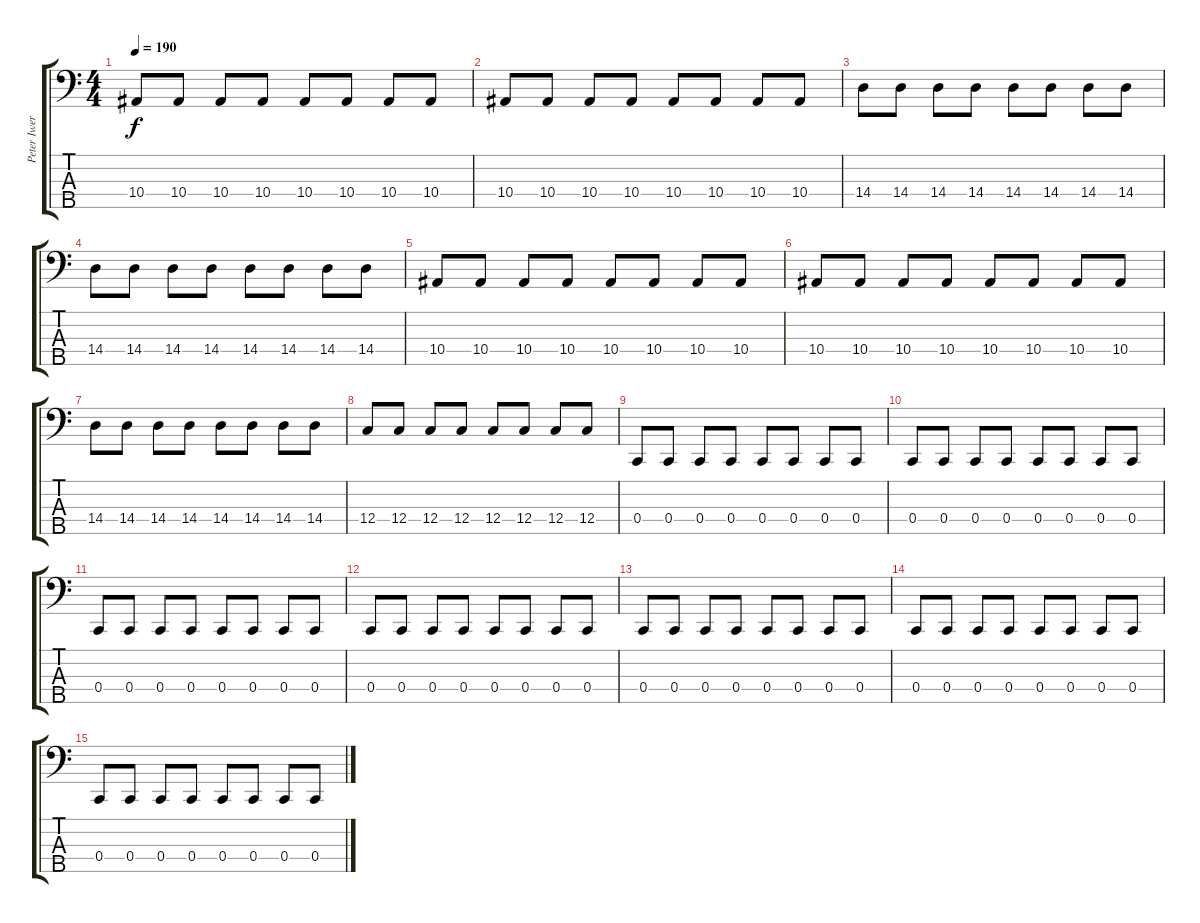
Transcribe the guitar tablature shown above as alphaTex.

\track ("Peter Iwers" "Peter Iwer") {instrument electricbasspick}
\staff {score tabs}
\tuning (E2 Bb1 F1 C1 G0) {hide}
\ts (4 4)
\tempo 190
\clef f4
\ks c
10.4.8{dy f} 10.4.8 10.4.8 10.4.8 10.4.8 10.4.8 10.4.8 10.4.8 |
10.4.8 10.4.8 10.4.8 10.4.8 10.4.8 10.4.8 10.4.8 10.4.8 |
14.4.8 14.4.8 14.4.8 14.4.8 14.4.8 14.4.8 14.4.8 14.4.8 |
14.4.8 14.4.8 14.4.8 14.4.8 14.4.8 14.4.8 14.4.8 14.4.8 |
10.4.8 10.4.8 10.4.8 10.4.8 10.4.8 10.4.8 10.4.8 10.4.8 |
10.4.8 10.4.8 10.4.8 10.4.8 10.4.8 10.4.8 10.4.8 10.4.8 |
14.4.8 14.4.8 14.4.8 14.4.8 14.4.8 14.4.8 14.4.8 14.4.8 |
12.4.8 12.4.8 12.4.8 12.4.8 12.4.8 12.4.8 12.4.8 12.4.8 |
0.4.8 0.4.8 0.4.8 0.4.8 0.4.8 0.4.8 0.4.8 0.4.8 |
0.4.8 0.4.8 0.4.8 0.4.8 0.4.8 0.4.8 0.4.8 0.4.8 |
0.4.8 0.4.8 0.4.8 0.4.8 0.4.8 0.4.8 0.4.8 0.4.8 |
0.4.8 0.4.8 0.4.8 0.4.8 0.4.8 0.4.8 0.4.8 0.4.8 |
0.4.8 0.4.8 0.4.8 0.4.8 0.4.8 0.4.8 0.4.8 0.4.8 |
0.4.8 0.4.8 0.4.8 0.4.8 0.4.8 0.4.8 0.4.8 0.4.8 |
0.4.8 0.4.8 0.4.8 0.4.8 0.4.8 0.4.8 0.4.8 0.4.8
